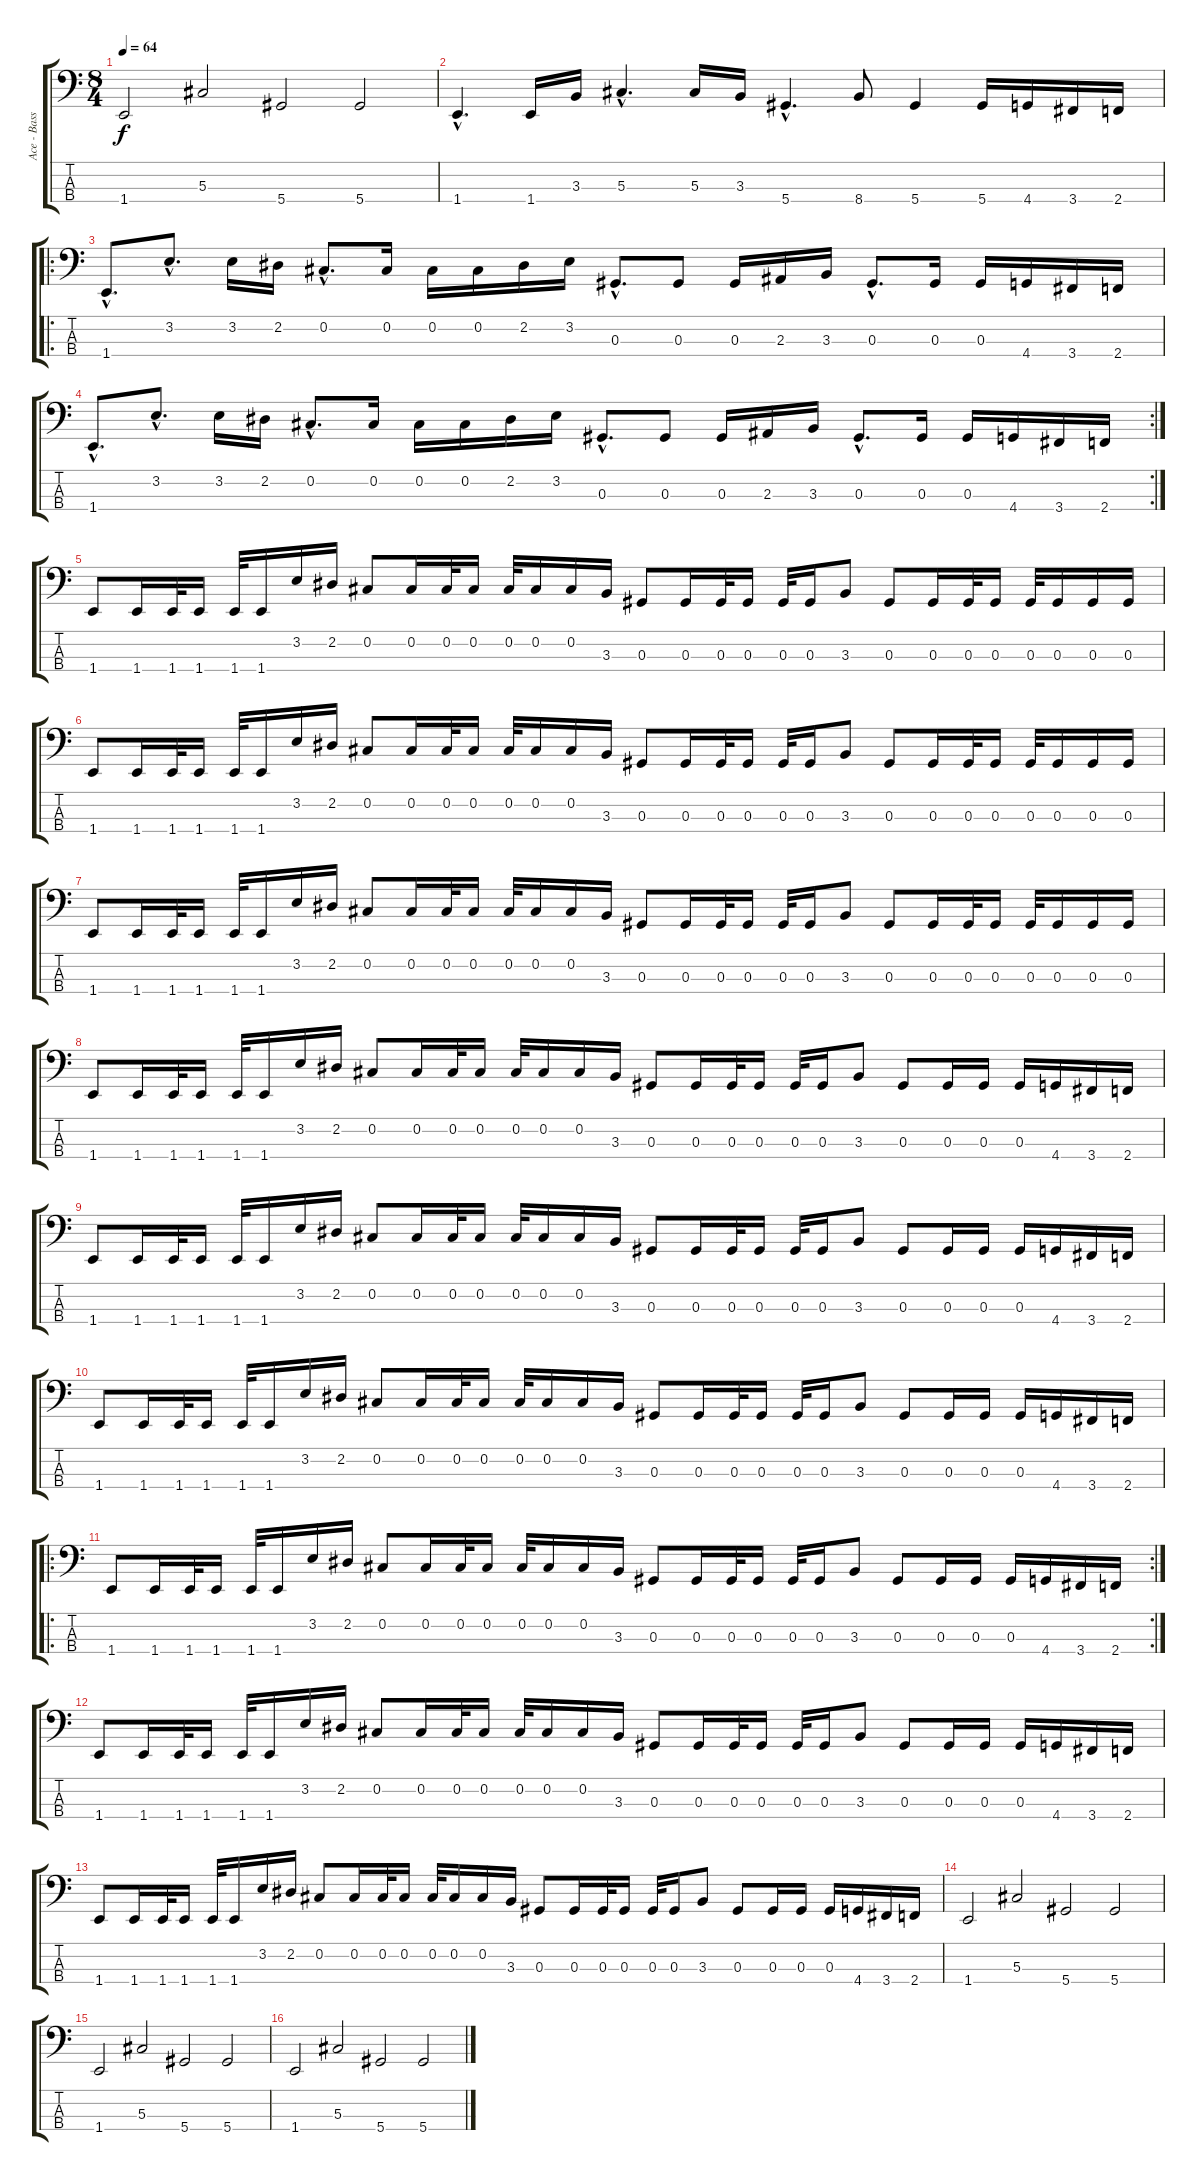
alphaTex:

\track ("Ace - Bass" "Ace - Bass") {instrument electricbassfinger}
\staff {score tabs}
\tuning (Gb2 Db2 Ab1 Eb1) {hide}
\ts (8 4)
\tempo 64
\clef f4
\ks c
1.4.2{dy f instrument electricbassfinger} 5.3.2 5.4.2 5.4.2 |
1.4{hac}.4{d} 1.4.16 3.3.16 5.3{hac}.4{d} 5.3.16 3.3.16 5.4{hac}.4{d} 8.4.8 5.4.4 5.4.16 4.4.16 3.4.16 2.4.16 |
\ro
1.4{hac}.8{d} 3.2{hac}.8{d} 3.2.16 2.2.16 0.2{hac}.8{d} 0.2.16 0.2.16 0.2.16 2.2.16 3.2.16 0.3{hac}.8{d} 0.3.8 0.3.16 2.3.16 3.3.16 0.3{hac}.8{d} 0.3.16 0.3.16 4.4.16 3.4.16 2.4.16 |
\rc 2
1.4{hac}.8{d} 3.2{hac}.8{d} 3.2.16 2.2.16 0.2{hac}.8{d} 0.2.16 0.2.16 0.2.16 2.2.16 3.2.16 0.3{hac}.8{d} 0.3.8 0.3.16 2.3.16 3.3.16 0.3{hac}.8{d} 0.3.16 0.3.16 4.4.16 3.4.16 2.4.16 |
1.4.8 1.4.16 1.4.32 1.4.16 1.4.32 1.4.16 3.2.16 2.2.16 0.2.8 0.2.16 0.2.32 0.2.16 0.2.32 0.2.16 0.2.16 3.3.16 0.3.8 0.3.16 0.3.32 0.3.16 0.3.32 0.3.16 3.3.8 0.3.8 0.3.16 0.3.32 0.3.16 0.3.32 0.3.16 0.3.16 0.3.16 |
1.4.8 1.4.16 1.4.32 1.4.16 1.4.32 1.4.16 3.2.16 2.2.16 0.2.8 0.2.16 0.2.32 0.2.16 0.2.32 0.2.16 0.2.16 3.3.16 0.3.8 0.3.16 0.3.32 0.3.16 0.3.32 0.3.16 3.3.8 0.3.8 0.3.16 0.3.32 0.3.16 0.3.32 0.3.16 0.3.16 0.3.16 |
1.4.8 1.4.16 1.4.32 1.4.16 1.4.32 1.4.16 3.2.16 2.2.16 0.2.8 0.2.16 0.2.32 0.2.16 0.2.32 0.2.16 0.2.16 3.3.16 0.3.8 0.3.16 0.3.32 0.3.16 0.3.32 0.3.16 3.3.8 0.3.8 0.3.16 0.3.32 0.3.16 0.3.32 0.3.16 0.3.16 0.3.16 |
1.4.8 1.4.16 1.4.32 1.4.16 1.4.32 1.4.16 3.2.16 2.2.16 0.2.8 0.2.16 0.2.32 0.2.16 0.2.32 0.2.16 0.2.16 3.3.16 0.3.8 0.3.16 0.3.32 0.3.16 0.3.32 0.3.16 3.3.8 0.3.8 0.3.16 0.3.16 0.3.16 4.4.16 3.4.16 2.4.16 |
1.4.8 1.4.16 1.4.32 1.4.16 1.4.32 1.4.16 3.2.16 2.2.16 0.2.8 0.2.16 0.2.32 0.2.16 0.2.32 0.2.16 0.2.16 3.3.16 0.3.8 0.3.16 0.3.32 0.3.16 0.3.32 0.3.16 3.3.8 0.3.8 0.3.16 0.3.16 0.3.16 4.4.16 3.4.16 2.4.16 |
1.4.8 1.4.16 1.4.32 1.4.16 1.4.32 1.4.16 3.2.16 2.2.16 0.2.8 0.2.16 0.2.32 0.2.16 0.2.32 0.2.16 0.2.16 3.3.16 0.3.8 0.3.16 0.3.32 0.3.16 0.3.32 0.3.16 3.3.8 0.3.8 0.3.16 0.3.16 0.3.16 4.4.16 3.4.16 2.4.16 |
\ro
\rc 2
1.4.8 1.4.16 1.4.32 1.4.16 1.4.32 1.4.16 3.2.16 2.2.16 0.2.8 0.2.16 0.2.32 0.2.16 0.2.32 0.2.16 0.2.16 3.3.16 0.3.8 0.3.16 0.3.32 0.3.16 0.3.32 0.3.16 3.3.8 0.3.8 0.3.16 0.3.16 0.3.16 4.4.16 3.4.16 2.4.16 |
1.4.8 1.4.16 1.4.32 1.4.16 1.4.32 1.4.16 3.2.16 2.2.16 0.2.8 0.2.16 0.2.32 0.2.16 0.2.32 0.2.16 0.2.16 3.3.16 0.3.8 0.3.16 0.3.32 0.3.16 0.3.32 0.3.16 3.3.8 0.3.8 0.3.16 0.3.16 0.3.16 4.4.16 3.4.16 2.4.16 |
1.4.8 1.4.16 1.4.32 1.4.16 1.4.32 1.4.16 3.2.16 2.2.16 0.2.8 0.2.16 0.2.32 0.2.16 0.2.32 0.2.16 0.2.16 3.3.16 0.3.8 0.3.16 0.3.32 0.3.16 0.3.32 0.3.16 3.3.8 0.3.8 0.3.16 0.3.16 0.3.16 4.4.16 3.4.16 2.4.16 |
1.4.2 5.3.2 5.4.2 5.4.2 |
1.4.2 5.3.2 5.4.2 5.4.2 |
1.4.2 5.3.2 5.4.2 5.4.2
